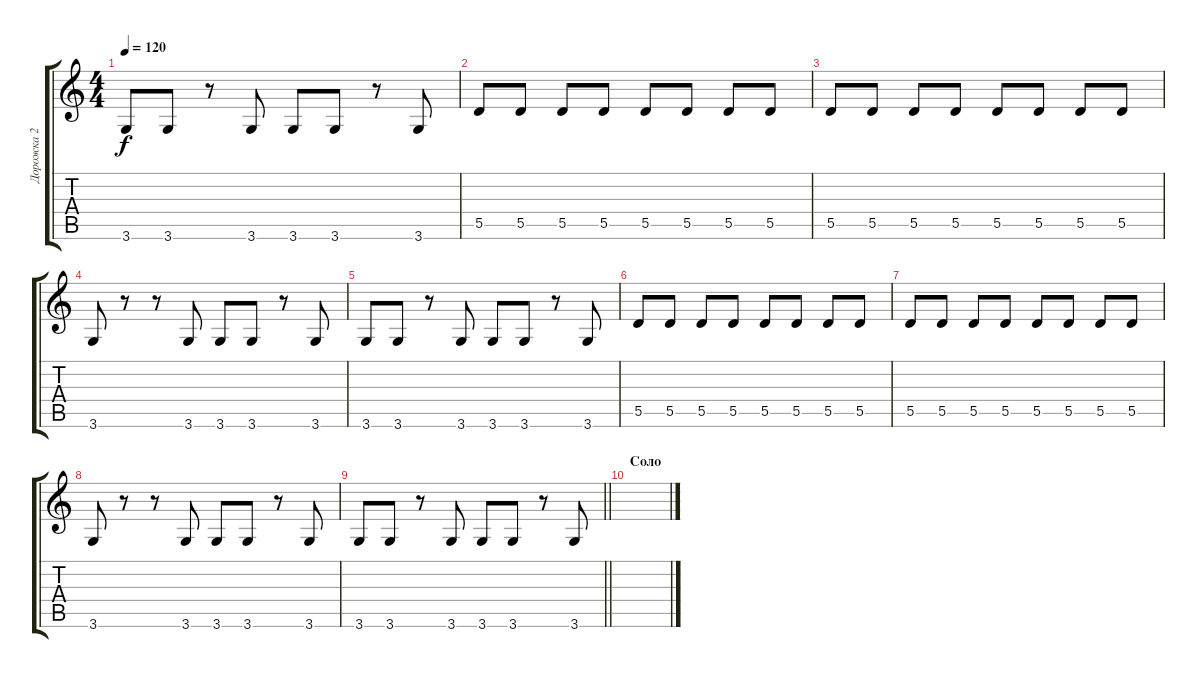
\track ("Дорожка 2" "Дорожка 2") {instrument distortionguitar}
\staff {score tabs}
\tuning (E4 B3 G3 D3 A2 E2) {hide}
\ts (4 4)
\tempo 120
\clef g2
\ks c
3.6.8{dy f} 3.6.8 r.8 3.6.8 3.6.8 3.6.8 r.8 3.6.8 |
5.5.8 5.5.8 5.5.8 5.5.8 5.5.8 5.5.8 5.5.8 5.5.8 |
5.5.8 5.5.8 5.5.8 5.5.8 5.5.8 5.5.8 5.5.8 5.5.8 |
3.6.8 r.8 r.8 3.6.8 3.6.8 3.6.8 r.8 3.6.8 |
3.6.8 3.6.8 r.8 3.6.8 3.6.8 3.6.8 r.8 3.6.8 |
5.5.8 5.5.8 5.5.8 5.5.8 5.5.8 5.5.8 5.5.8 5.5.8 |
5.5.8 5.5.8 5.5.8 5.5.8 5.5.8 5.5.8 5.5.8 5.5.8 |
3.6.8 r.8 r.8 3.6.8 3.6.8 3.6.8 r.8 3.6.8 |
\barLineRight lightlight
3.6.8 3.6.8 r.8 3.6.8 3.6.8 3.6.8 r.8 3.6.8 |
\section ("" "Соло")
